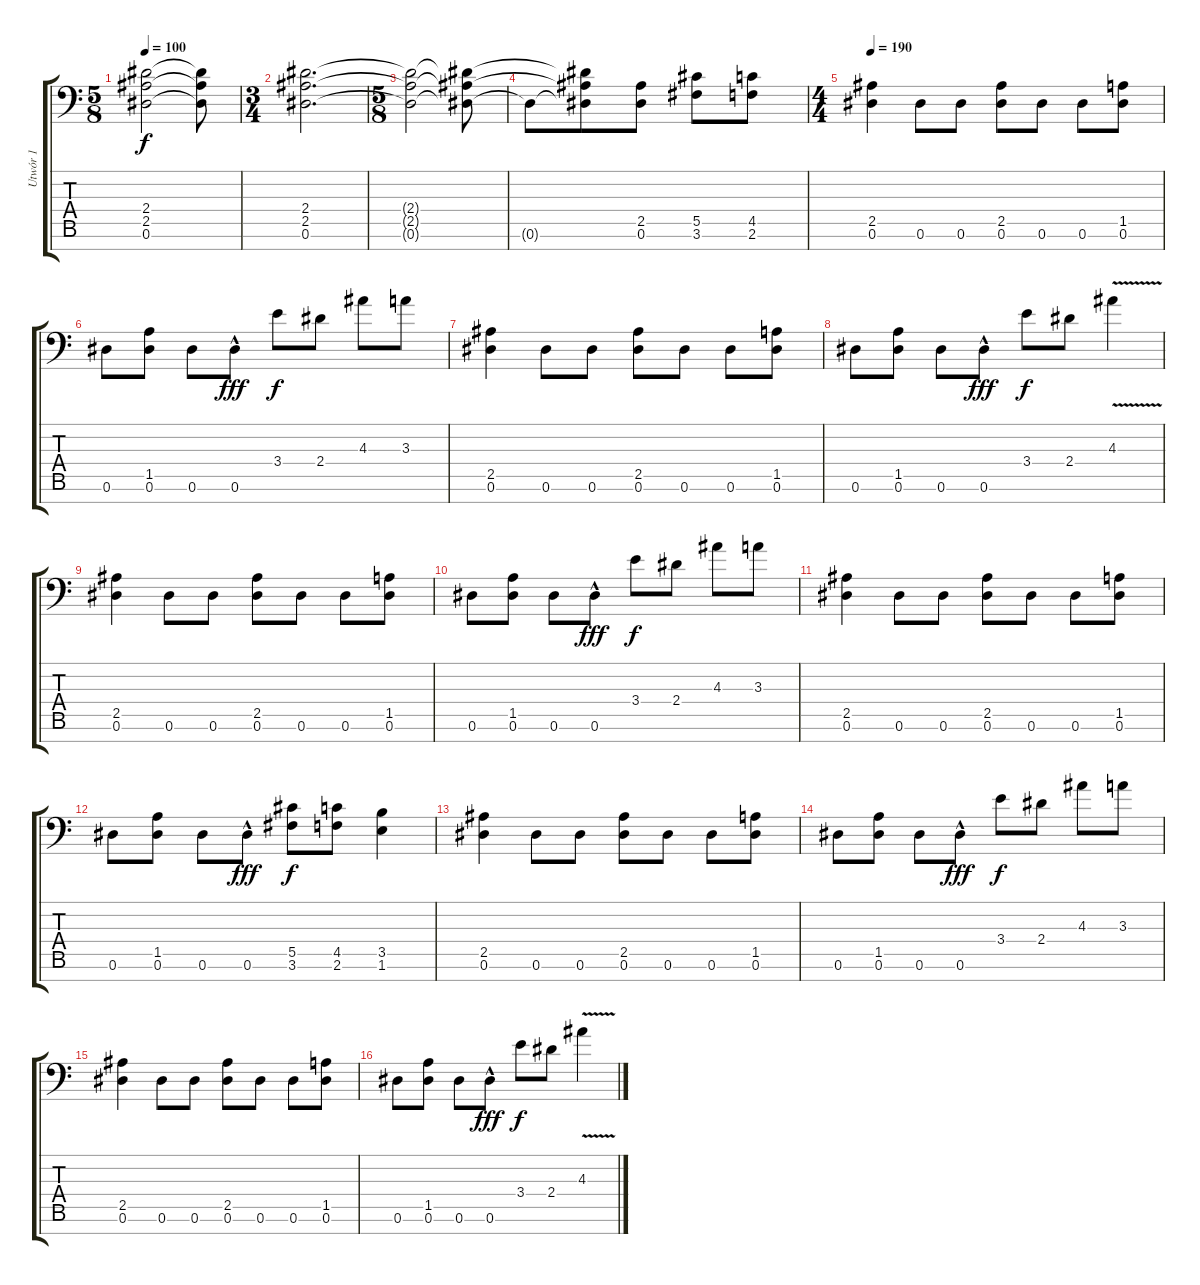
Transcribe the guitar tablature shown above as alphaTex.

\track ("Utwór 1" "Utwór 1") {instrument electricguitarclean}
\staff {score tabs}
\tuning (Eb4 Bb3 Gb3 Db3 Ab2 Eb2 Bb1) {hide}
\ts (5 8)
\tempo 100
\clef f4
\ks c
(2.4{t} 2.5{t} 0.6{t}).2{dy f} (2.4{t} 2.5{t} 0.6{t}).8 |
\ts (3 4)
(2.4 2.5 0.6).2{d instrument distortionguitar} |
\ts (5 8)
(2.4{t} 2.5{t} 0.6{t}).2 (2.4{t} 2.5{t} 0.6{t}).8 |
0.6{t}.8 (2.4{t} 2.5{t} 0.6{t}).8 (2.5 0.6).8 (5.5 3.6).8 (4.5 2.6).8 |
\ts (4 4)
\tempo 190
(2.5 0.6).4 0.6.8 0.6.8 (2.5 0.6).8 0.6.8 0.6.8 (1.5 0.6).8 |
0.6.8 (1.5 0.6).8 0.6.8 0.6{hac}.8{dy fff} 3.4.8{dy f} 2.4.8 4.3.8 3.3.8 |
(2.5 0.6).4 0.6.8 0.6.8 (2.5 0.6).8 0.6.8 0.6.8 (1.5 0.6).8 |
0.6.8 (1.5 0.6).8 0.6.8 0.6{hac}.8{dy fff} 3.4.8{dy f} 2.4.8 4.3{v}.4 |
(2.5 0.6).4 0.6.8 0.6.8 (2.5 0.6).8 0.6.8 0.6.8 (1.5 0.6).8 |
0.6.8 (1.5 0.6).8 0.6.8 0.6{hac}.8{dy fff} 3.4.8{dy f} 2.4.8 4.3.8 3.3.8 |
(2.5 0.6).4 0.6.8 0.6.8 (2.5 0.6).8 0.6.8 0.6.8 (1.5 0.6).8 |
0.6.8 (1.5 0.6).8 0.6.8 0.6{hac}.8{dy fff} (5.5 3.6).8{dy f} (4.5 2.6).8 (3.5 1.6).4 |
(2.5 0.6).4 0.6.8 0.6.8 (2.5 0.6).8 0.6.8 0.6.8 (1.5 0.6).8 |
0.6.8 (1.5 0.6).8 0.6.8 0.6{hac}.8{dy fff} 3.4.8{dy f} 2.4.8 4.3.8 3.3.8 |
(2.5 0.6).4 0.6.8 0.6.8 (2.5 0.6).8 0.6.8 0.6.8 (1.5 0.6).8 |
0.6.8 (1.5 0.6).8 0.6.8 0.6{hac}.8{dy fff} 3.4.8{dy f} 2.4.8 4.3{v}.4
